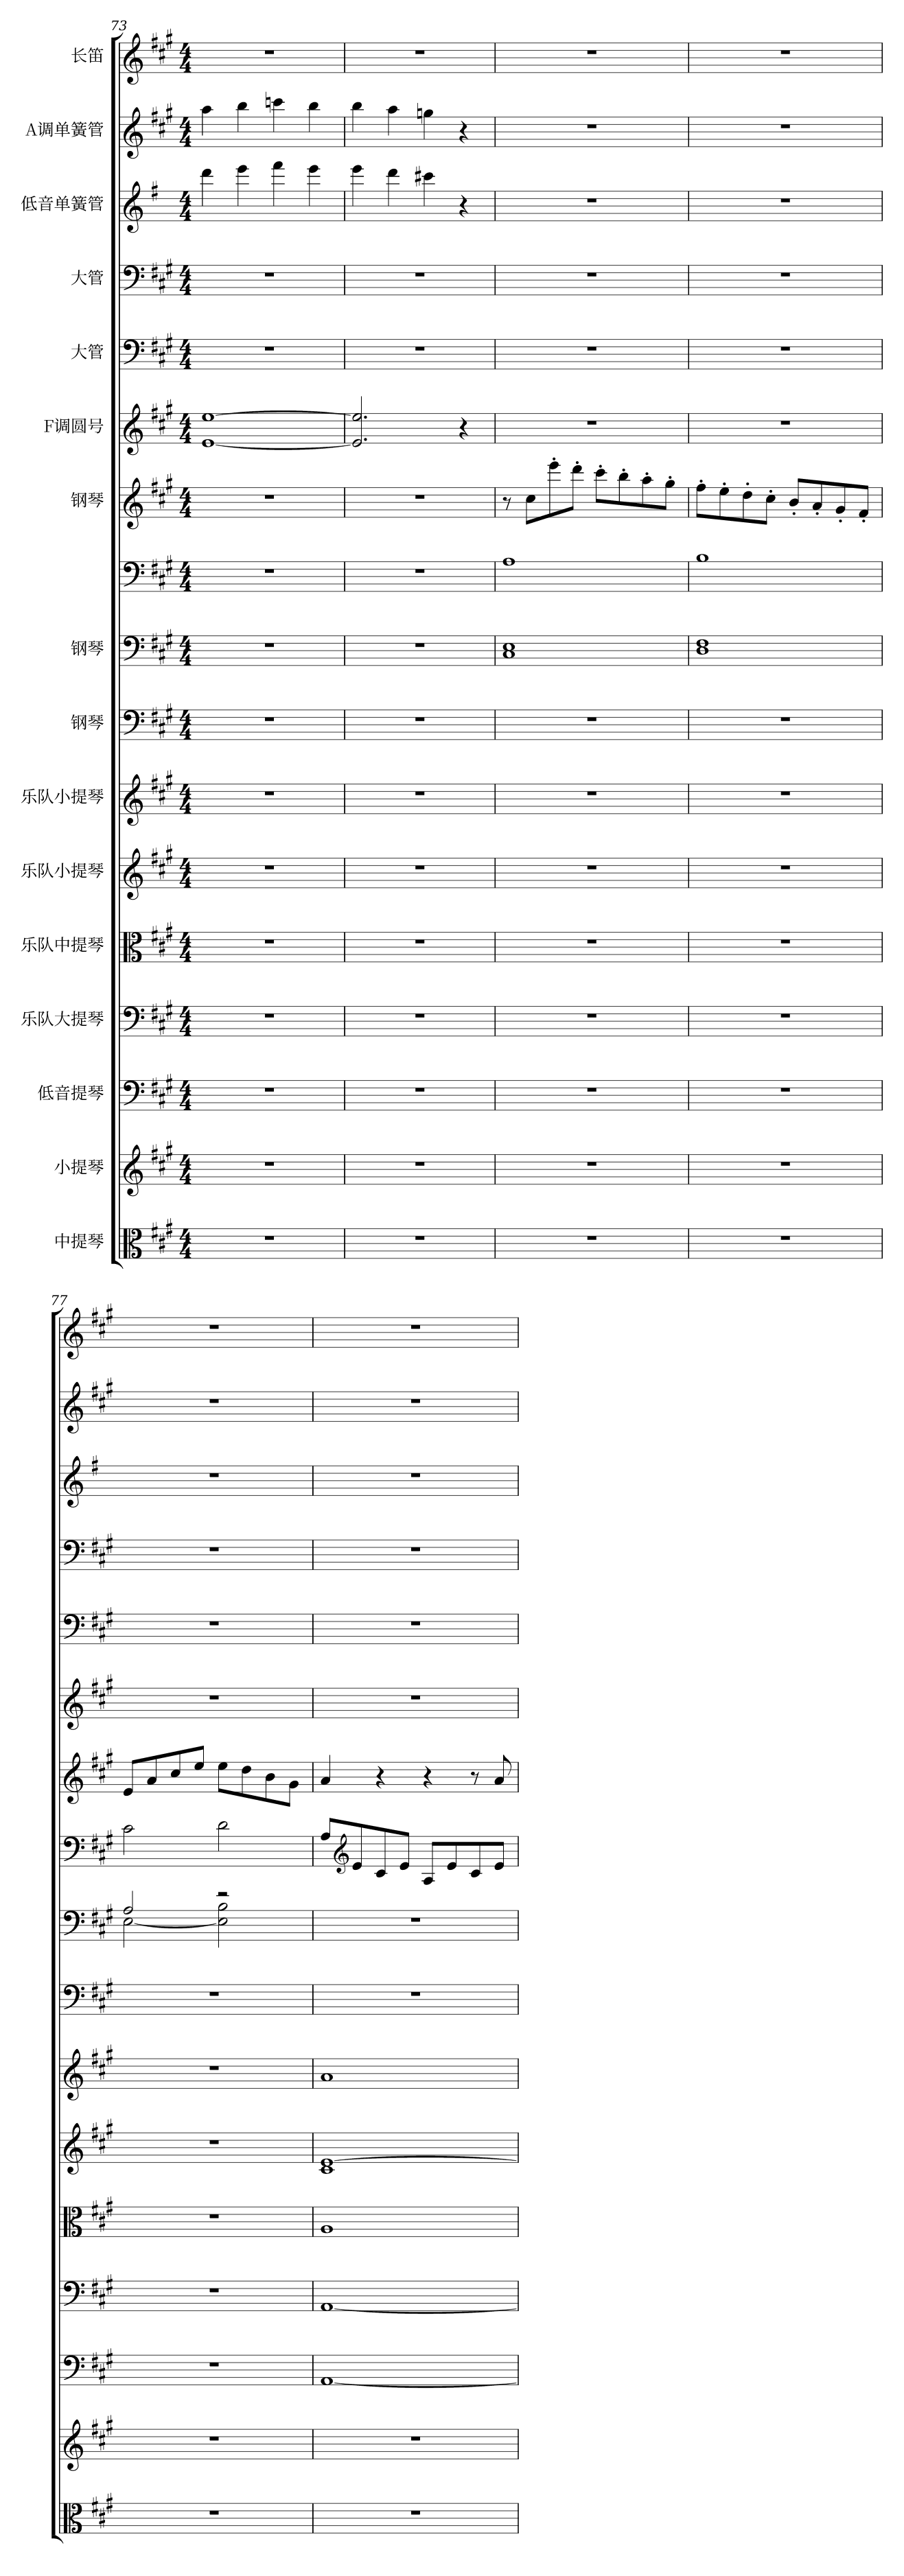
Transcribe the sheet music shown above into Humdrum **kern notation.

**kern	**kern	**kern	**kern	**kern	**kern	**kern	**kern	**kern	**kern	**kern	**kern	**kern	**kern	**kern	**kern	**kern
*part16	*part15	*part14	*part13	*part12	*part11	*part10	*part9	*part8	*part8	*part7	*part6	*part5	*part4	*part3	*part2	*part1
*staff17	*staff16	*staff15	*staff14	*staff13	*staff12	*staff11	*staff10	*staff9	*staff8	*staff7	*staff6	*staff5	*staff4	*staff3	*staff2	*staff1
*I"中提琴	*I"小提琴	*I"低音提琴	*I"乐队大提琴	*I"乐队中提琴	*I"乐队小提琴	*I"乐队小提琴	*I"钢琴	*I"钢琴	*	*I"钢琴	*I"F调圆号	*I"大管	*I"大管	*I"低音单簧管	*I"A调单簧管	*I"长笛
*clefC3	*clefG2	*clefF4	*clefF4	*clefC3	*clefG2	*clefG2	*clefF4	*clefF4	*clefF4	*clefG2	*clefG2	*clefF4	*clefF4	*clefG2	*clefG2	*clefG2
*	*	*ITrd7c12	*	*	*	*	*	*	*	*	*ITrd4c7	*	*	*ITrd8c14	*ITrd2c3	*
*k[f#c#g#]	*k[f#c#g#]	*k[f#c#g#]	*k[f#c#g#]	*k[f#c#g#]	*k[f#c#g#]	*k[f#c#g#]	*k[f#c#g#]	*k[f#c#g#]	*k[f#c#g#]	*k[f#c#g#]	*k[f#c#]	*k[f#c#g#]	*k[f#c#g#]	*k[f#]	*k[f#c#g#d#a#e#]	*k[f#c#g#]
*M4/4	*M4/4	*M4/4	*M4/4	*M4/4	*M4/4	*M4/4	*M4/4	*M4/4	*M4/4	*M4/4	*M4/4	*M4/4	*M4/4	*M4/4	*M4/4	*M4/4
=73	=73	=73	=73	=73	=73	=73	=73	=73	=73	=73	=73	=73	=73	=73	=73	=73
1r	1r	1r	1r	1r	1r	1r	1r	1r	1r	1r	[1A [1a	1r	1r	4dd\	4ff#\	1r
.	.	.	.	.	.	.	.	.	.	.	.	.	.	4ee\	4gg#\	.
.	.	.	.	.	.	.	.	.	.	.	.	.	.	4ff#\	4aan\	.
.	.	.	.	.	.	.	.	.	.	.	.	.	.	4ee\	4gg#\	.
=74	=74	=74	=74	=74	=74	=74	=74	=74	=74	=74	=74	=74	=74	=74	=74	=74
1r	1r	1r	1r	1r	1r	1r	1r	1r	1r	1r	2.A/] 2.a/]	1r	1r	4ee\	4gg#\	1r
.	.	.	.	.	.	.	.	.	.	.	.	.	.	4dd\	4ff#\	.
.	.	.	.	.	.	.	.	.	.	.	.	.	.	4cc#X\	4een\	.
.	.	.	.	.	.	.	.	.	.	.	4r	.	.	4r	4r	.
!!LO:PB:g=z
=75	=75	=75	=75	=75	=75	=75	=75	=75	=75	=75	=75	=75	=75	=75	=75	=75
1r	1r	1r	1r	1r	1r	1r	1r	1C# 1E	1A	8r	1r	1r	1r	1r	1r	1r
.	.	.	.	.	.	.	.	.	.	8cc#\L	.	.	.	.	.	.
.	.	.	.	.	.	.	.	.	.	8eee'\	.	.	.	.	.	.
.	.	.	.	.	.	.	.	.	.	8ddd'\J	.	.	.	.	.	.
.	.	.	.	.	.	.	.	.	.	8ccc#'\L	.	.	.	.	.	.
.	.	.	.	.	.	.	.	.	.	8bb'\	.	.	.	.	.	.
.	.	.	.	.	.	.	.	.	.	8aa'\	.	.	.	.	.	.
.	.	.	.	.	.	.	.	.	.	8gg#'\J	.	.	.	.	.	.
=76	=76	=76	=76	=76	=76	=76	=76	=76	=76	=76	=76	=76	=76	=76	=76	=76
1r	1r	1r	1r	1r	1r	1r	1r	1D 1F#	1B	8ff#'\L	1r	1r	1r	1r	1r	1r
.	.	.	.	.	.	.	.	.	.	8ee'\	.	.	.	.	.	.
.	.	.	.	.	.	.	.	.	.	8dd'\	.	.	.	.	.	.
.	.	.	.	.	.	.	.	.	.	8cc#'\J	.	.	.	.	.	.
.	.	.	.	.	.	.	.	.	.	8b'/L	.	.	.	.	.	.
.	.	.	.	.	.	.	.	.	.	8a'/	.	.	.	.	.	.
.	.	.	.	.	.	.	.	.	.	8g#'/	.	.	.	.	.	.
.	.	.	.	.	.	.	.	.	.	8f#'/J	.	.	.	.	.	.
=77	=77	=77	=77	=77	=77	=77	=77	=77	=77	=77	=77	=77	=77	=77	=77	=77
*	*	*	*	*	*	*	*	*^	*	*	*	*	*	*	*	*
1r	1r	1r	1r	1r	1r	1r	1r	2A/	[2E\	2c#\	8e/L	1r	1r	1r	1r	1r	1r
.	.	.	.	.	.	.	.	.	.	.	8a/	.	.	.	.	.	.
.	.	.	.	.	.	.	.	.	.	.	8cc#/	.	.	.	.	.	.
.	.	.	.	.	.	.	.	.	.	.	8ee/J	.	.	.	.	.	.
.	.	.	.	.	.	.	.	2r	2E\] 2B\	2d\	8ee\L	.	.	.	.	.	.
.	.	.	.	.	.	.	.	.	.	.	8dd\	.	.	.	.	.	.
.	.	.	.	.	.	.	.	.	.	.	8b\	.	.	.	.	.	.
.	.	.	.	.	.	.	.	.	.	.	8g#\J	.	.	.	.	.	.
*	*	*	*	*	*	*	*	*v	*v	*	*	*	*	*	*	*	*
=78	=78	=78	=78	=78	=78	=78	=78	=78	=78	=78	=78	=78	=78	=78	=78	=78
*	*	*	*	*	*	*	*	*	*	*	*	*	*	*	*	*MM256
*	*	*	*	*	*^	*	*	*	*	*	*	*	*	*	*	*
1r	1r	[1AAA	[1AA	1A	[1e	1c#	1a	1r	1r	8A/L	4a/	1r	1r	1r	1r	1r	1r
*	*	*	*	*	*	*	*	*	*	*clefG2	*	*	*	*	*	*	*
.	.	.	.	.	.	.	.	.	.	8e/	.	.	.	.	.	.	.
.	.	.	.	.	.	.	.	.	.	8c#/	4r	.	.	.	.	.	.
.	.	.	.	.	.	.	.	.	.	8e/J	.	.	.	.	.	.	.
.	.	.	.	.	.	.	.	.	.	8A/L	4r	.	.	.	.	.	.
.	.	.	.	.	.	.	.	.	.	8e/	.	.	.	.	.	.	.
.	.	.	.	.	.	.	.	.	.	8c#/	8r	.	.	.	.	.	.
.	.	.	.	.	.	.	.	.	.	8e/J	8a/	.	.	.	.	.	.
*	*	*	*	*	*v	*v	*	*	*	*	*	*	*	*	*	*	*
=	=	=	=	=	=	=	=	=	=	=	=	=	=	=	=	=
*-	*-	*-	*-	*-	*-	*-	*-	*-	*-	*-	*-	*-	*-	*-	*-	*-
